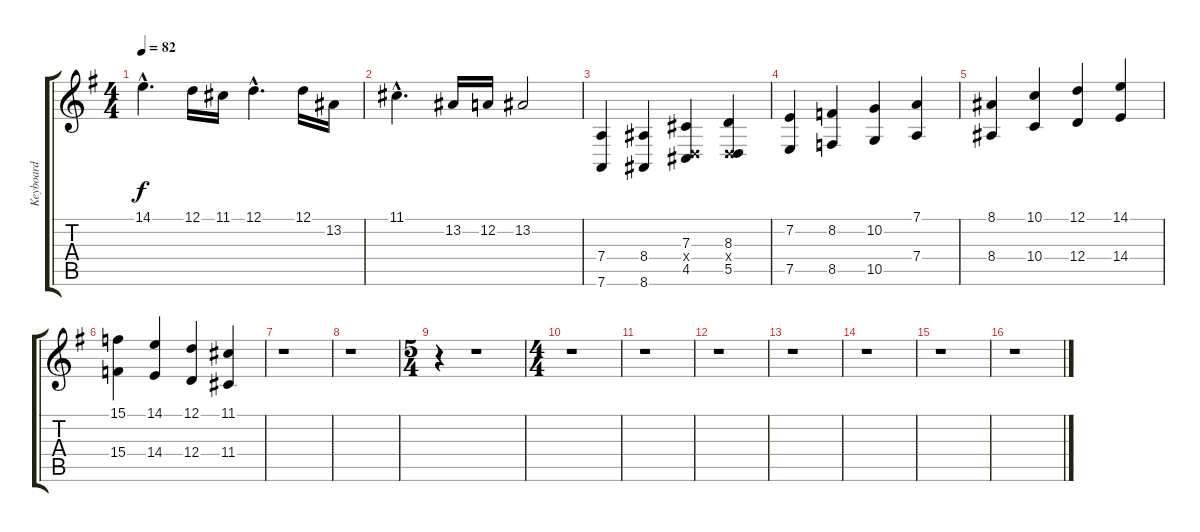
\track ("Keyboard" "Keyboard") {instrument stringensemble1}
\staff {score tabs}
\tuning (D4 A3 Gb3 D3 A2 D2) {hide}
\ts (4 4)
\tempo 82
\clef g2
\ks g
14.1{hac}.4{d dy f} 12.1.16 11.1.16 12.1{hac}.4{d} 12.1.16 13.2.16 |
11.1{hac}.4{d} 13.2.16 12.2.16 13.2.2 |
(7.4 7.6).4 (8.4 8.6).4 (7.3 0.4{x} 4.5).4 (8.3 0.4{x} 5.5).4 |
(7.2 7.5).4 (8.2 8.5).4 (10.2 10.5).4 (7.1 7.4).4 |
(8.1 8.4).4 (10.1 10.4).4 (12.1 12.4).4 (14.1 14.4).4 |
(15.1 15.4).4 (14.1 14.4).4 (12.1 12.4).4 (11.1 11.4).4 |
r.1 |
r.1 |
\ts (5 4)
r.4 r.1 |
\ts (4 4)
r.1 |
r.1 |
r.1 |
r.1 |
r.1 |
r.1 |
r.1
